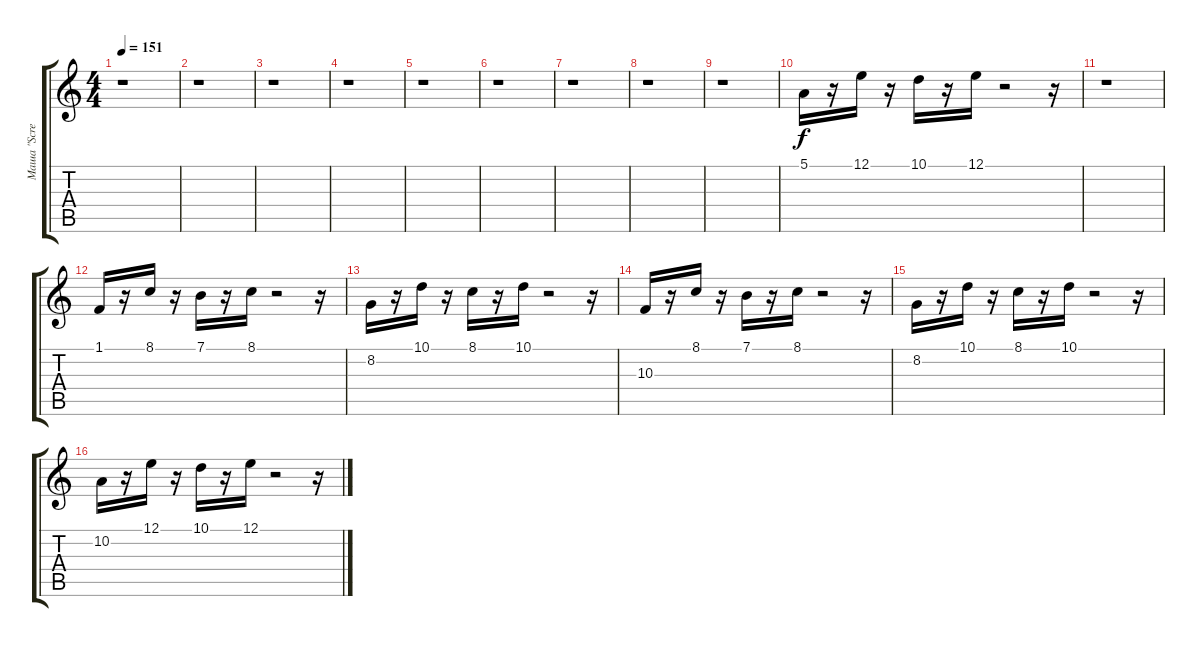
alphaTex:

\track ("Маша \"Scream\"" "Маша \"Scre") {instrument fx3crystal}
\staff {score tabs}
\tuning (E4 B3 G3 D3 A2 E2) {hide}
\ts (4 4)
\tempo 151
\clef g2
\ks c
r.1{dy f} |
r.1 |
r.1 |
r.1 |
r.1 |
r.1 |
r.1 |
r.1 |
r.1 |
5.1.16 r.16 12.1.16 r.16 10.1.16 r.16 12.1.16 r.2 r.16 |
r.1 |
1.1.16 r.16 8.1.16 r.16 7.1.16 r.16 8.1.16 r.2 r.16 |
8.2.16 r.16 10.1.16 r.16 8.1.16 r.16 10.1.16 r.2 r.16 |
10.3.16 r.16 8.1.16 r.16 7.1.16 r.16 8.1.16 r.2 r.16 |
8.2.16 r.16 10.1.16 r.16 8.1.16 r.16 10.1.16 r.2 r.16 |
10.2.16 r.16 12.1.16 r.16 10.1.16 r.16 12.1.16 r.2 r.16
